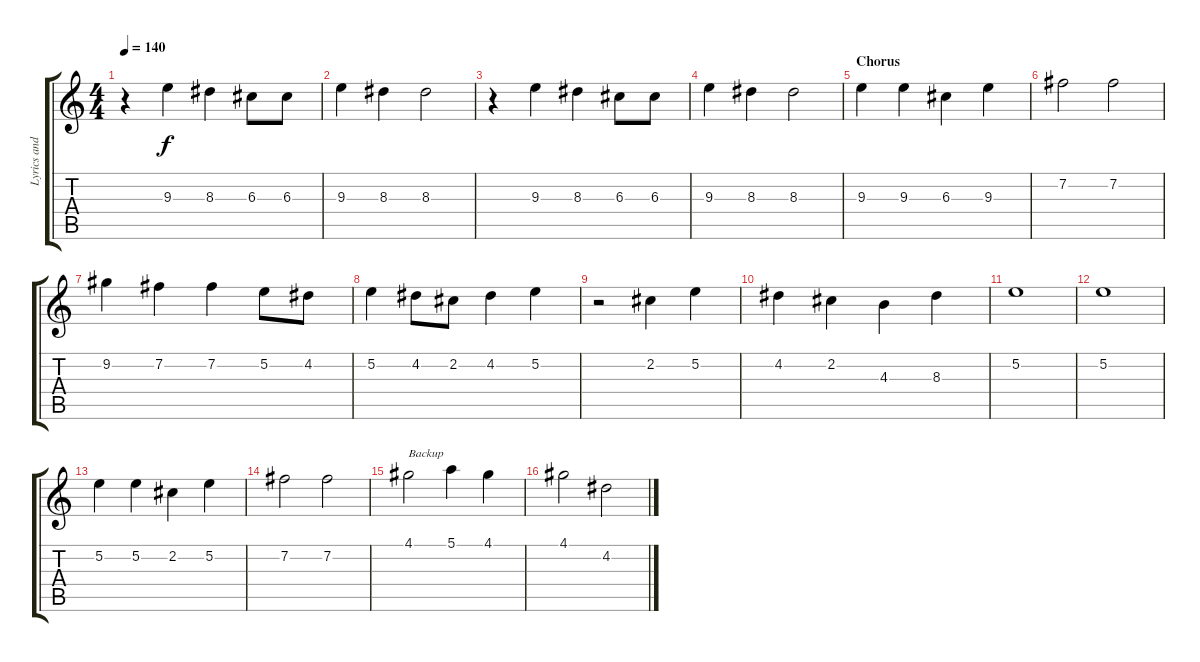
\track ("Lyrics and Backup Lyrics" "Lyrics and") {instrument acousticguitarnylon}
\staff {score tabs}
\tuning (E4 B3 G3 D3 A2 E2) {hide}
\ts (4 4)
\tempo 140
\clef g2
\ks c
r.4{dy f} 9.3.4 8.3.4 6.3.8 6.3.8 |
9.3.4 8.3.4 8.3.2 |
r.4 9.3.4 8.3.4 6.3.8 6.3.8 |
9.3.4 8.3.4 8.3.2 |
\section ("" "Chorus")
9.3.4 9.3.4 6.3.4 9.3.4 |
7.2.2 7.2.2 |
9.2.4 7.2.4 7.2.4 5.2.8 4.2.8 |
5.2.4 4.2.8 2.2.8 4.2.4 5.2.4 |
r.2 2.2.4 5.2.4 |
4.2.4 2.2.4 4.3.4 8.3.4 |
5.2.1 |
5.2.1 |
5.2.4 5.2.4 2.2.4 5.2.4 |
7.2.2 7.2.2 |
4.1.2{txt "Backup"} 5.1.4 4.1.4 |
4.1.2 4.2.2
